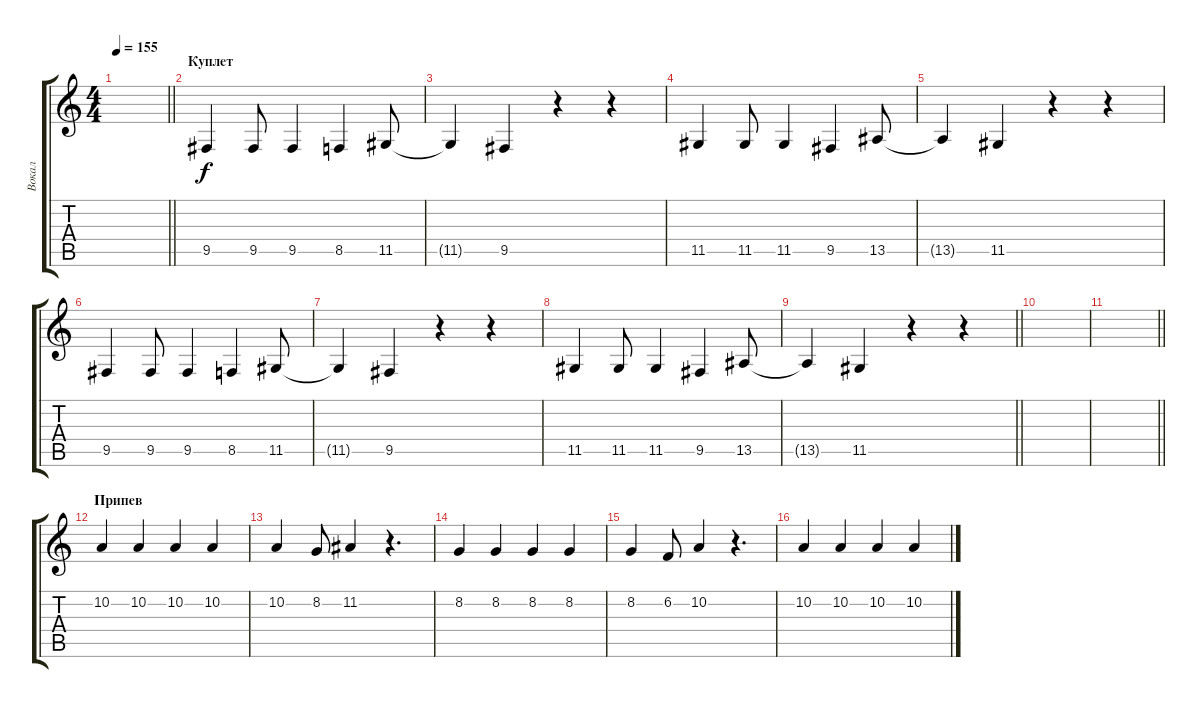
\track ("Вокал" "Вокал") {instrument flute}
\staff {score tabs}
\tuning (E4 B3 G3 D3 A2 E2) {hide}
\ts (4 4)
\tempo 155
\clef g2
\barLineRight lightlight
\ks c
|
\section ("" "Куплет")
9.5.4 9.5.8 9.5.4 8.5.4 11.5.8 |
11.5{t}.4 9.5.4 r.4 r.4 |
11.5.4 11.5.8 11.5.4 9.5.4 13.5.8 |
13.5{t}.4 11.5.4 r.4 r.4 |
9.5.4 9.5.8 9.5.4 8.5.4 11.5.8 |
11.5{t}.4 9.5.4 r.4 r.4 |
11.5.4 11.5.8 11.5.4 9.5.4 13.5.8 |
\barLineRight lightlight
13.5{t}.4 11.5.4 r.4 r.4 |
|
\barLineRight lightlight
|
\section ("" "Припев")
10.2.4 10.2.4 10.2.4 10.2.4 |
10.2.4 8.2.8 11.2.4 r.4{d} |
8.2.4 8.2.4 8.2.4 8.2.4 |
8.2.4 6.2.8 10.2.4 r.4{d} |
10.2.4 10.2.4 10.2.4 10.2.4
